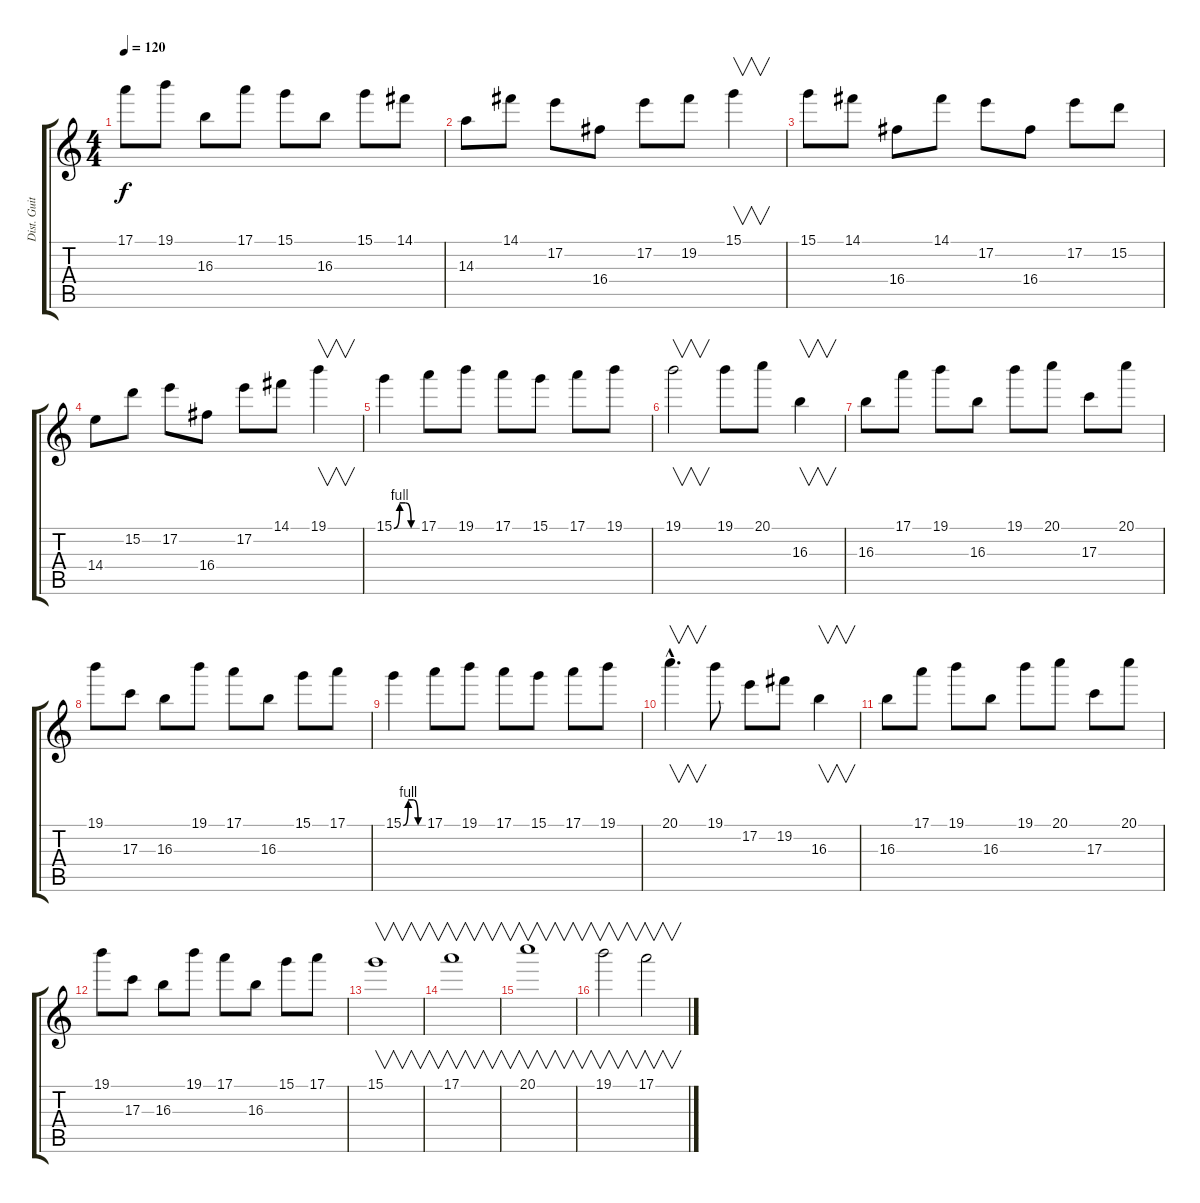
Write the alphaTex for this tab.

\track ("Dist. Guitar Lead" "Dist. Guit") {instrument distortionguitar}
\staff {score tabs}
\tuning (E4 B3 G3 D3 A2 E2) {hide}
\ts (4 4)
\tempo 120
\clef g2
\ks c
17.1.8{dy f} 19.1.8 16.3.8 17.1.8 15.1.8 16.3.8 15.1.8 14.1.8 |
14.3.8 14.1.8 17.2.8 16.4.8 17.2.8 19.2.8 15.1.4{v} |
15.1.8 14.1.8 16.4.8 14.1.8 17.2.8 16.4.8 17.2.8 15.2.8 |
14.4.8 15.2.8 17.2.8 16.4.8 17.2.8 14.1.8 19.1.4{v} |
15.1{be (custom 0 0 15 4 30 4 45 0 60 0)}.4 17.1.8 19.1.8 17.1.8 15.1.8 17.1.8 19.1.8 |
19.1.2{v} 19.1.8 20.1.8 16.3.4{v} |
16.3.8 17.1.8 19.1.8 16.3.8 19.1.8 20.1.8 17.3.8 20.1.8 |
19.1.8 17.3.8 16.3.8 19.1.8 17.1.8 16.3.8 15.1.8 17.1.8 |
15.1{be (custom 0 0 15 4 30 4 45 0 60 0)}.4 17.1.8 19.1.8 17.1.8 15.1.8 17.1.8 19.1.8 |
20.1{hac}.4{v d} 19.1.8 17.2.8 19.2.8 16.3.4{v} |
16.3.8 17.1.8 19.1.8 16.3.8 19.1.8 20.1.8 17.3.8 20.1.8 |
19.1.8 17.3.8 16.3.8 19.1.8 17.1.8 16.3.8 15.1.8 17.1.8 |
15.1.1{v} |
17.1.1{v} |
20.1.1{v} |
19.1.2{v} 17.1.2{v}
